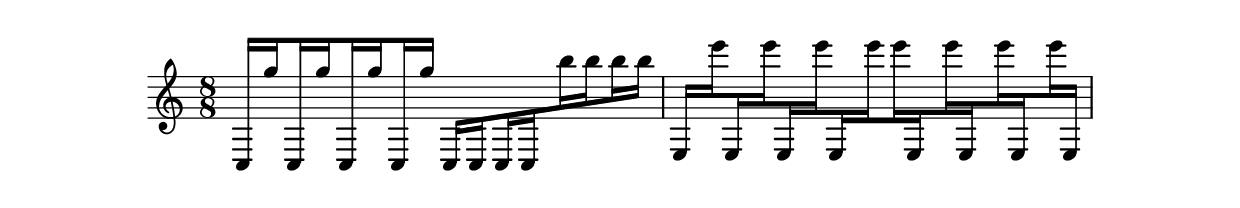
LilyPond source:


\version "1.9.1"
\header {
    
    texidoc = "Knee beaming, complex configurations.  According to
Paul Roberts, the first stem of a beam determines the direction of the
beam, and as such the way that following (kneed) stems attach to the
beam. This is in disagreement with the current algorithm."
    
}

\score { \notes
\relative c'
	 {
	     \property Voice.Beam \set #'auto-knee-gap = #7
	     \property Voice.subdivideBeams = ##t	     
	     \time 8/8
	      c,16[  g'''16  
	     c,,,16  g'''16 
	     c,,,16  g'''16 	     	     
	     c,,,16  g'''16 ]

	      c,,,16[ c c c
	      b'''   b b b]

	     \transpose c' a, { \relative b'' {  g,16[  g'''16  
	     g,,,16  g'''16 
	     g,,,16  g'''16 	     	     
	     g,,,16  g'''16
	     g g,,,
	     g''' g,,,
	     g''' g,,,
	     g''' g,,,]	    }  }
	     
	 }
\paper { raggedright = ##t} 

     }

